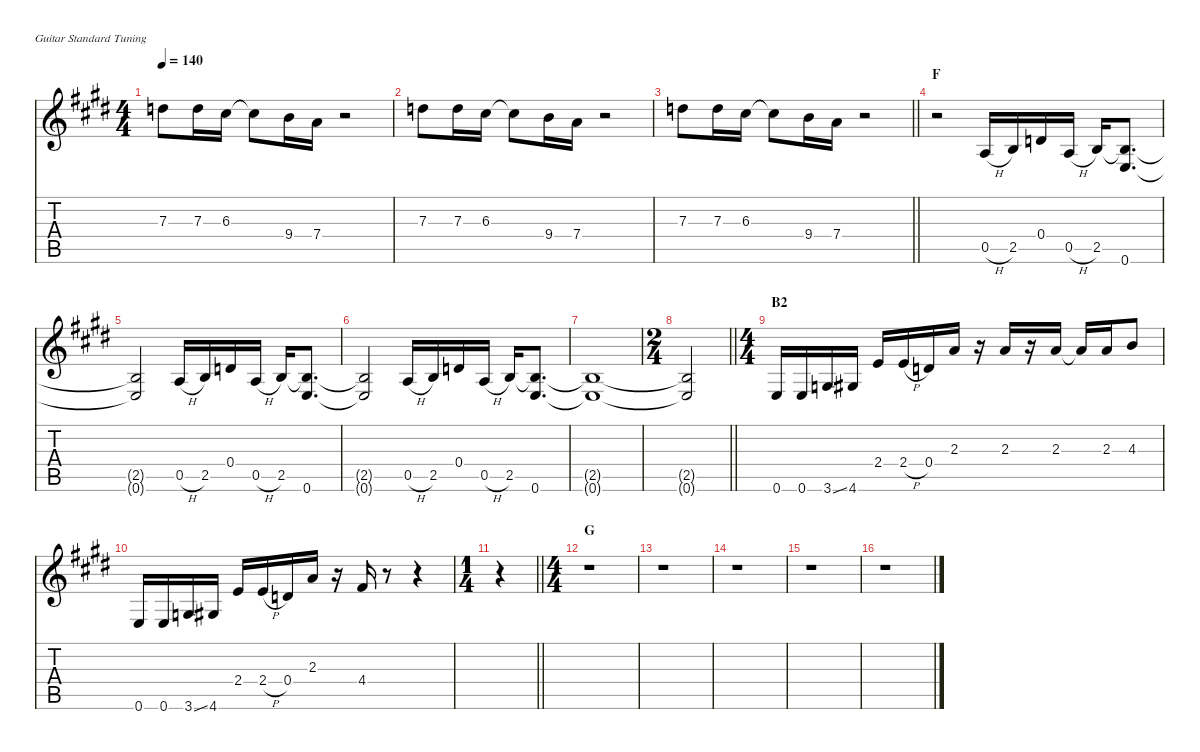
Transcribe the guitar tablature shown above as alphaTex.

\defaultSystemsLayout 4
\hideDynamics
\bracketExtendMode nobrackets
\singleTrackTrackNamePolicy hidden
\multiTrackTrackNamePolicy hidden
\firstSystemTrackNameMode fullname
\firstSystemTrackNameOrientation horizontal
\otherSystemsTrackNameOrientation horizontal
\track ("Guitar 2" "el.guit.") {instrument electricguitarclean}
\staff {score tabs}
\tuning (E4 B3 G3 D3 A2 E2)
\ts (4 4)
\tempo 140
\clef g2
\ks e
7.3{acc forcenatural}.8{dy fff beam Down} 7.3{acc forcenatural}.16{beam Down} 6.3{acc #}.16{beam Down} 6.3{t acc #}.8{dy f beam Down} 9.4{acc forcenatural}.16{dy fff beam Down} 7.4{acc forcenatural}.16{beam Down} r.2{beam Down} |
7.3{acc forcenatural}.8{beam Down} 7.3{acc forcenatural}.16{beam Down} 6.3{acc #}.16{beam Down} 6.3{t acc #}.8{dy f beam Down} 9.4{acc forcenatural}.16{dy fff beam Down} 7.4{acc forcenatural}.16{beam Down} r.2{beam Down} |
\barLineRight lightlight
7.3{acc forcenatural}.8{beam Down} 7.3{acc forcenatural}.16{beam Down} 6.3{acc #}.16{beam Down} 6.3{t acc #}.8{dy f beam Down} 9.4{acc forcenatural}.16{dy fff beam Down} 7.4{acc forcenatural}.16{beam Down} r.2{beam Down} |
\section ("" "F")
r.2{beam Down} 0.5{h acc forcenatural}.16{beam Up} 2.5{acc forcenatural}.16{beam Up} 0.4{acc forcenatural}.16{beam Up} 0.5{h acc forcenatural}.16{beam Up} 2.5{acc forcenatural}.16{beam Up} (2.5{t acc forcenatural} 0.6{acc forcenatural}).8{d dy f beam Up} |
(2.5{t acc forcenatural} 0.6{t acc forcenatural}).2{beam Up} 0.5{h acc forcenatural}.16{dy fff beam Up} 2.5{acc forcenatural}.16{beam Up} 0.4{acc forcenatural}.16{beam Up} 0.5{h acc forcenatural}.16{beam Up} 2.5{acc forcenatural}.16{beam Up} (2.5{t acc forcenatural} 0.6{acc forcenatural}).8{d dy f beam Up} |
(2.5{t acc forcenatural} 0.6{t acc forcenatural}).2{beam Up} 0.5{h acc forcenatural}.16{dy fff beam Up} 2.5{acc forcenatural}.16{beam Up} 0.4{acc forcenatural}.16{beam Up} 0.5{h acc forcenatural}.16{beam Up} 2.5{acc forcenatural}.16{beam Up} (2.5{t acc forcenatural} 0.6{acc forcenatural}).8{d dy f beam Up} |
(2.5{t acc forcenatural} 0.6{t acc forcenatural}).1{beam Up} |
\ts (2 4)
\barLineRight lightlight
(2.5{t acc forcenatural} 0.6{t acc forcenatural}).2{beam Up} |
\ts (4 4)
\section ("" "B2")
0.6{acc forcenatural}.16{dy fff beam Up} 0.6{acc forcenatural}.16{beam Up} 3.6{ss acc forcenatural}.16{beam Up} 4.6{acc #}.16{beam Up} 2.4{acc forcenatural}.16{beam Up} 2.4{h acc forcenatural}.16{beam Up} 0.4{acc forcenatural}.16{beam Up} 2.3{acc forcenatural}.16{beam Up} r.16{beam Up} 2.3{acc forcenatural}.16{beam Up} r.16{beam Up} 2.3{acc forcenatural}.16{beam Up} 2.3{t acc forcenatural}.16{dy f beam Up} 2.3{acc forcenatural}.16{dy fff beam Up} 4.3{acc forcenatural}.8{beam Up} |
0.6{acc forcenatural}.16{beam Up} 0.6{acc forcenatural}.16{beam Up} 3.6{ss acc forcenatural}.16{beam Up} 4.6{acc #}.16{beam Up} 2.4{acc forcenatural}.16{beam Up} 2.4{h acc forcenatural}.16{beam Up} 0.4{acc forcenatural}.16{beam Up} 2.3{acc forcenatural}.16{beam Up} r.16{beam Up} 4.4{acc #}.16{beam Up} r.8{beam Up} r.4{beam Up} |
\ts (1 4)
\barLineRight lightlight
r.4{beam Down} |
\ts (4 4)
\section ("" "G")
r.1{beam Down} |
r.1{beam Down} |
r.1{beam Down} |
r.1{beam Down} |
r.1{beam Down}
